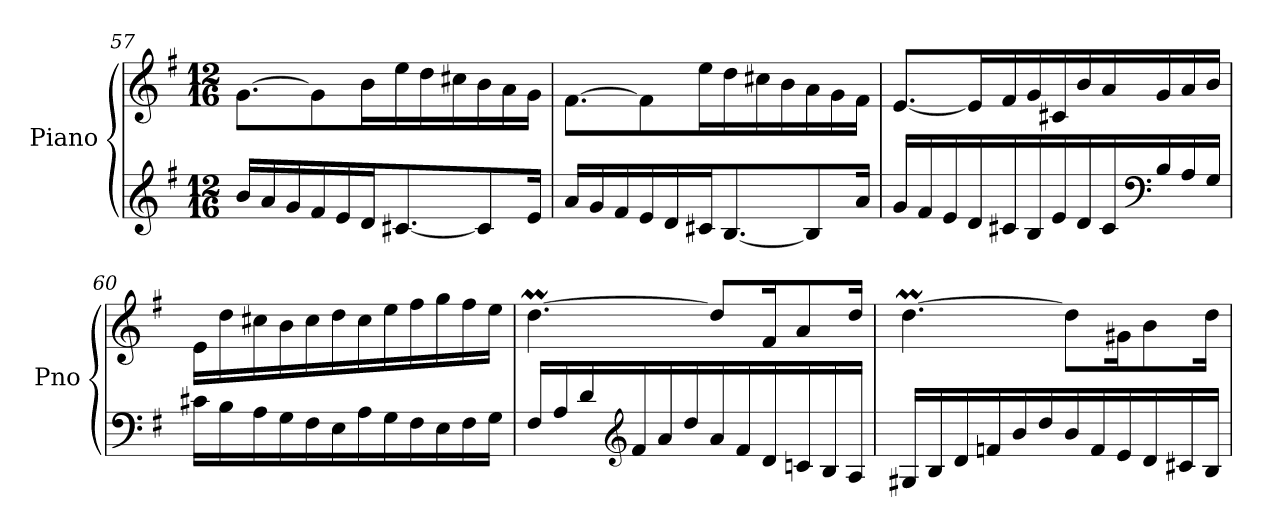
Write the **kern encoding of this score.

**kern	**kern
*part1	*part1
*staff2	*staff1
*I"Piano	*
*I'Pno	*
*clefG2	*clefG2
*k[f#]	*k[f#]
*M12/16	*M12/16
=57	=57
16b/LL	[8.g\L
16a/	.
16g/	.
16f#/	8g\]
16e/	.
16d/J	16b\L
[8.c#X/	16ee\
.	16dd\
.	16cc#X\
8c#/]	16b\
.	16a\
16e/Jk	16g\JJ
!!LO:LB:g=z
=58	=58
16a/LL	[8.f#\L
16g/	.
16f#/	.
16e/	8f#\]
16d/	.
16c#X/J	16ee\L
[8.B/	16dd\
.	16cc#X\
.	16b\
8B/]	16a\
.	16g\
16a/Jk	16f#\JJ
=59	=59
16g/LL	[8.e/L
16f#/	.
16e/	.
16d/	16e/L]
16c#X/	16f#/
16B/	16g/
16e/	16c#X/
16d/	16b/
16c#/	16a/
*clefF4	*
16B/	16g/
16A/	16a/
16G/JJ	16b/JJ
=60	=60
16c#X\LL	16e\LL
16B\	16dd\
16A\	16cc#X\
16G\	16b\
16F#\	16cc#\
16E\	16dd\
16A\	16cc#\
16G\	16ee\
16F#\	16ff#\
16E\	16gg\
16F#\	16ff#\
16G\JJ	16ee\JJ
!!LO:LB:g=z
=61	=61
16F#/LL	[4.ddM\
16A/	.
16d/	.
*clefG2	*
16f#/	.
16a/	.
16dd/	.
16a/	8dd/L]
16f#/	.
16d/	16f#/K
16cn/	8a/
16B/	.
16A/JJ	16dd/Jk
=62	=62
16G#X/LL	[4.ddM\
16B/	.
16d/	.
16fn/	.
16b/	.
16dd/	.
16b/	8dd\L]
16f/	.
16e/	16g#X\K
16d/	8b\
16c#X/	.
16B/JJ	16dd\Jk
=	=
*-	*-
